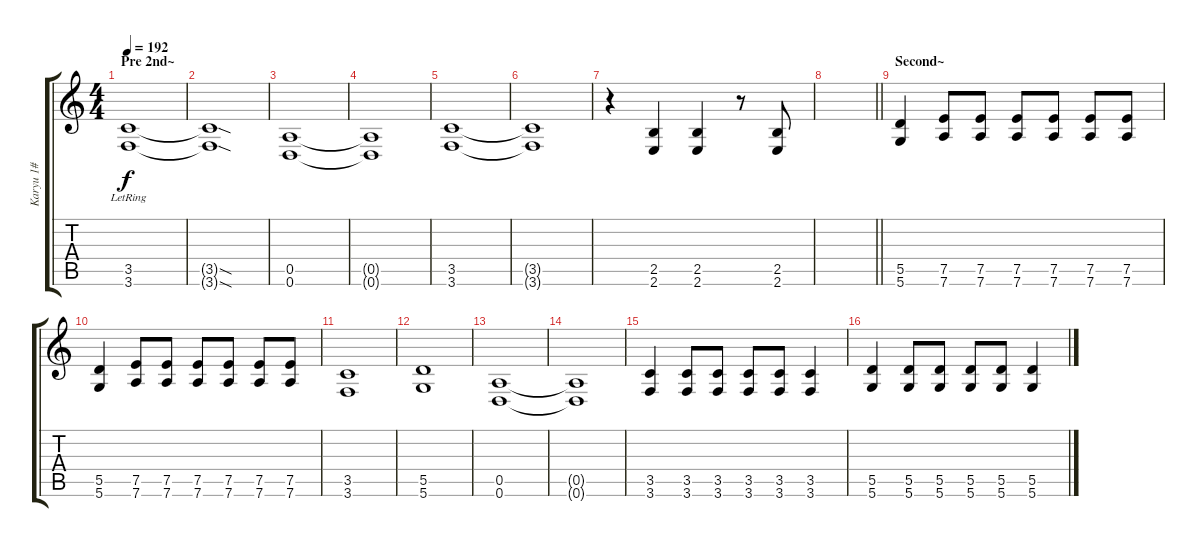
\track ("Karyu 1#" "Karyu 1#") {instrument distortionguitar}
\staff {score tabs}
\tuning (E4 B3 G3 D3 A2 D2) {hide}
\ts (4 4)
\section ("" "Pre 2nd~")
\tempo 192
\clef g2
\ks c
(3.5{lr} 3.6{lr}).1{dy f} |
(3.5{sod t} 3.6{sod t}).1 |
(0.5 0.6).1 |
(0.5{t} 0.6{t}).1 |
(3.5 3.6).1 |
(3.5{t} 3.6{t}).1 |
r.4 (2.5 2.6).4 (2.5 2.6).4 r.8 (2.5 2.6).8 |
\barLineRight lightlight
|
\section ("" "Second~")
(5.5 5.6).4 (7.5 7.6).8 (7.5 7.6).8 (7.5 7.6).8 (7.5 7.6).8 (7.5 7.6).8 (7.5 7.6).8 |
(5.5 5.6).4 (7.5 7.6).8 (7.5 7.6).8 (7.5 7.6).8 (7.5 7.6).8 (7.5 7.6).8 (7.5 7.6).8 |
(3.5 3.6).1 |
(5.5 5.6).1 |
(0.5 0.6).1 |
(0.5{t} 0.6{t}).1 |
(3.5 3.6).4 (3.5 3.6).8 (3.5 3.6).8 (3.5 3.6).8 (3.5 3.6).8 (3.5 3.6).4 |
(5.5 5.6).4 (5.5 5.6).8 (5.5 5.6).8 (5.5 5.6).8 (5.5 5.6).8 (5.5 5.6).4
